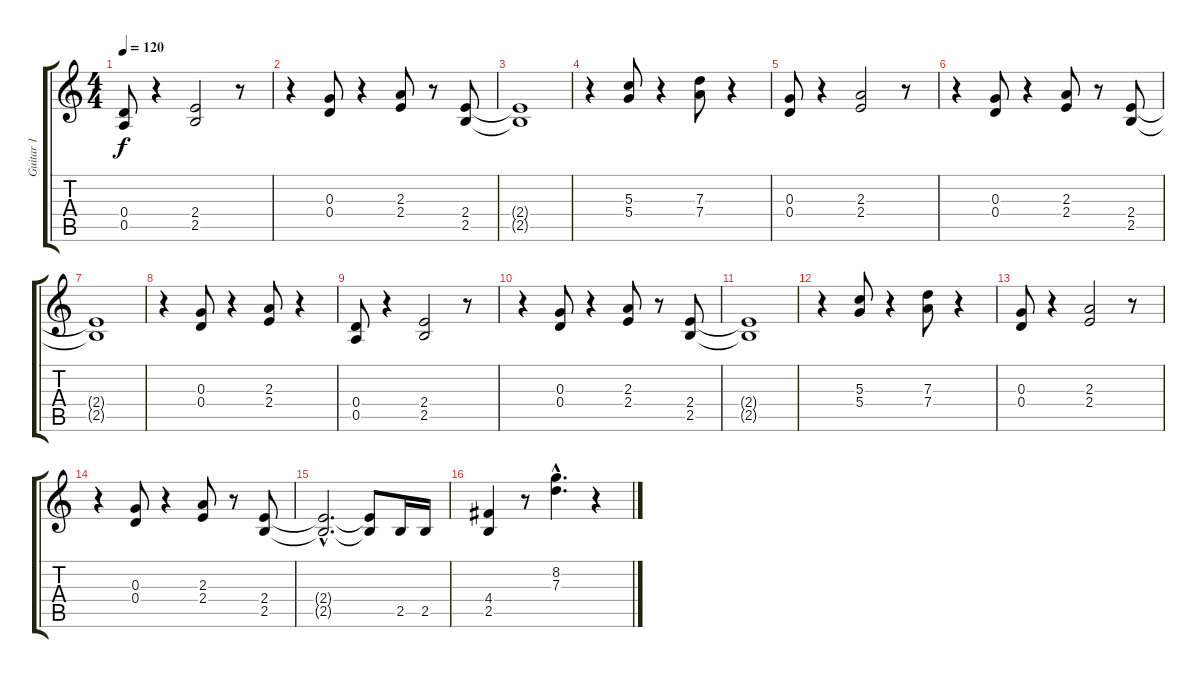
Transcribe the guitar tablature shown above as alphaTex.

\track ("Guitar 1" "Guitar 1") {instrument distortionguitar}
\staff {score tabs}
\tuning (E4 B3 G3 D3 A2 E2) {hide}
\ts (4 4)
\tempo 120
\clef g2
\ks c
(0.4 0.5).8{dy f} r.4 (2.4 2.5).2 r.8 |
r.4 (0.3 0.4).8 r.4 (2.3 2.4).8 r.8 (2.4 2.5).8 |
(2.4{t} 2.5{t}).1 |
r.4 (5.3 5.4).8 r.4 (7.3 7.4).8 r.4 |
(0.3 0.4).8 r.4 (2.3 2.4).2 r.8 |
r.4 (0.3 0.4).8 r.4 (2.3 2.4).8 r.8 (2.4 2.5).8 |
(2.4{t} 2.5{t}).1 |
r.4 (0.3 0.4).8 r.4 (2.3 2.4).8 r.4 |
(0.4 0.5).8 r.4 (2.4 2.5).2 r.8 |
r.4 (0.3 0.4).8 r.4 (2.3 2.4).8 r.8 (2.4 2.5).8 |
(2.4{t} 2.5{t}).1 |
r.4 (5.3 5.4).8 r.4 (7.3 7.4).8 r.4 |
(0.3 0.4).8 r.4 (2.3 2.4).2 r.8 |
r.4 (0.3 0.4).8 r.4 (2.3 2.4).8 r.8 (2.4 2.5).8 |
(2.4{hac t} 2.5{hac t}).2{d} (2.4{t} 2.5{t}).8 2.5.16 2.5.16 |
(4.4 2.5).4 r.8 (8.2{hac} 7.3{hac}).4{d} r.4
